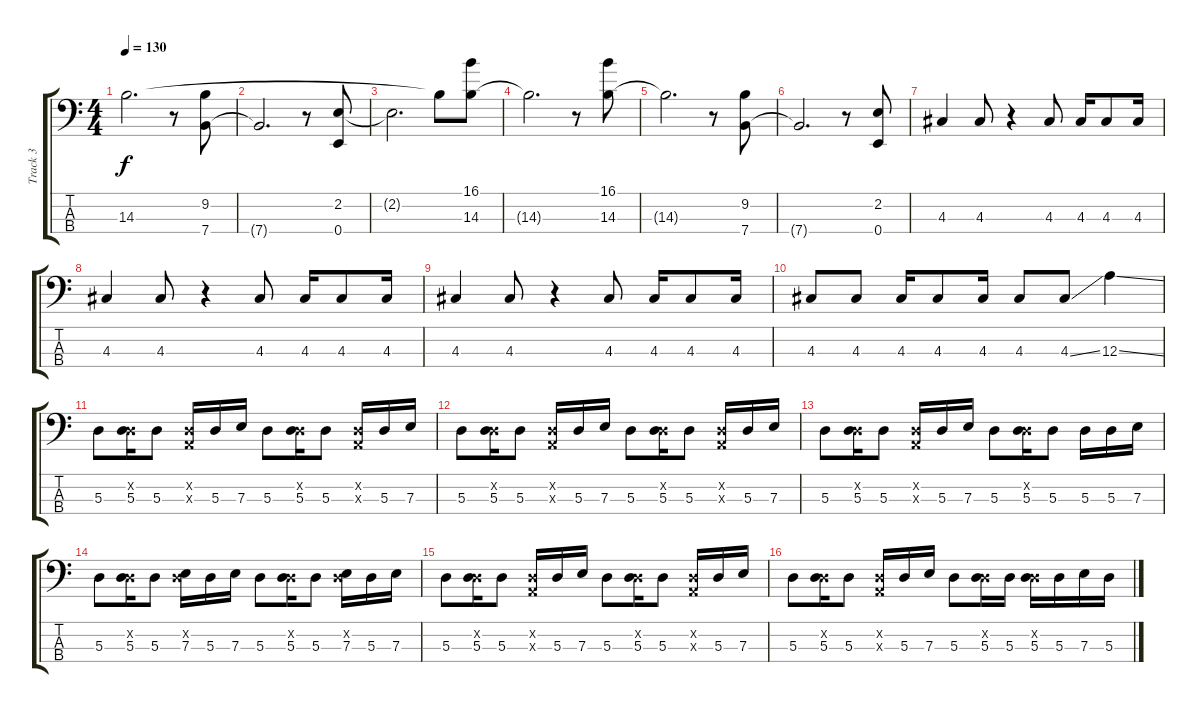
\track ("Track 3" "Track 3") {instrument electricbassfinger}
\staff {score tabs}
\tuning (G2 D2 A1 E1) {hide}
\ts (4 4)
\tempo 130
\clef f4
\ks c
14.3{t}.2{d dy f} r.8 (9.2 7.4).8 |
7.4{t}.2{d} r.8 (2.2 0.4).8 |
2.2{t}.2{d} 14.3{t}.8 (16.1 14.3).8 |
14.3{t}.2{d} r.8 (16.1 14.3).8 |
14.3{t}.2{d} r.8 (9.2 7.4).8 |
7.4{t}.2{d} r.8 (2.2 0.4).8 |
4.3.4 4.3.8 r.4 4.3.8 4.3.16 4.3.8 4.3.16 |
4.3.4 4.3.8 r.4 4.3.8 4.3.16 4.3.8 4.3.16 |
4.3.4 4.3.8 r.4 4.3.8 4.3.16 4.3.8 4.3.16 |
4.3.8 4.3.8 4.3.16 4.3.8 4.3.16 4.3.8 4.3{ss}.8 12.3{ss}.4 |
5.3.8 (0.2{x} 5.3).16 5.3.8 (0.2{x} 0.3{x}).16 5.3.16 7.3.16 5.3.8 (0.2{x} 5.3).16 5.3.8 (0.2{x} 0.3{x}).16 5.3.16 7.3.16 |
5.3.8 (0.2{x} 5.3).16 5.3.8 (0.2{x} 0.3{x}).16 5.3.16 7.3.16 5.3.8 (0.2{x} 5.3).16 5.3.8 (0.2{x} 0.3{x}).16 5.3.16 7.3.16 |
5.3.8 (0.2{x} 5.3).16 5.3.8 (0.2{x} 0.3{x}).16 5.3.16 7.3.16 5.3.8 (0.2{x} 5.3).16 5.3.8 5.3.16 5.3.16 7.3.16 |
5.3.8 (0.2{x} 5.3).16 5.3.8 (0.2{x} 7.3).16 5.3.16 7.3.16 5.3.8 (0.2{x} 5.3).16 5.3.8 (0.2{x} 7.3).16 5.3.16 7.3.16 |
5.3.8 (0.2{x} 5.3).16 5.3.8 (0.2{x} 0.3{x}).16 5.3.16 7.3.16 5.3.8 (0.2{x} 5.3).16 5.3.8 (0.2{x} 0.3{x}).16 5.3.16 7.3.16 |
5.3.8 (0.2{x} 5.3).16 5.3.8 (0.2{x} 0.3{x}).16 5.3.16 7.3.16 5.3.8 (0.2{x} 5.3).16 5.3.16 (0.2{x} 5.3).16 5.3.16 7.3.16 5.3.16
